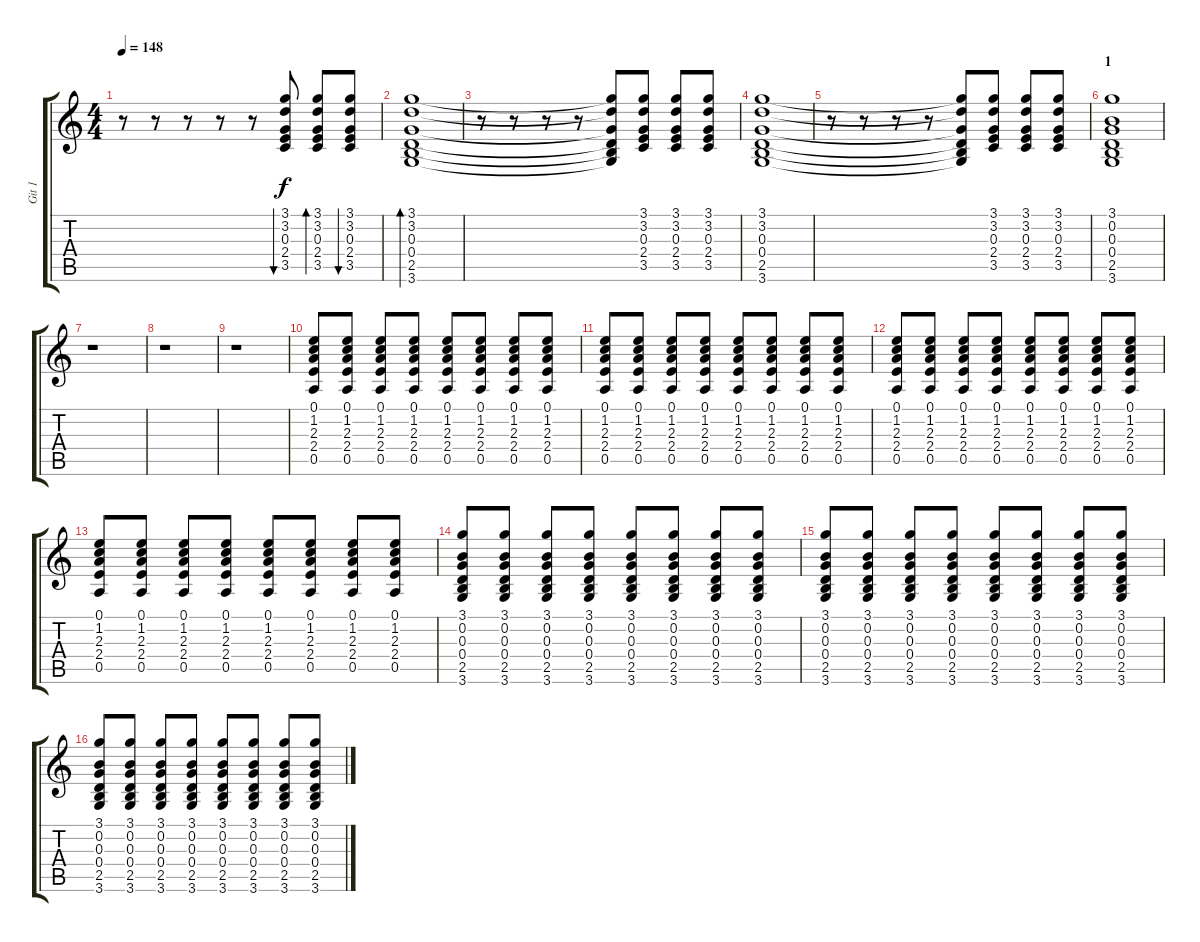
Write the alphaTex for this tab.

\track ("Git 1" "Git 1") {instrument overdrivenguitar}
\staff {score tabs}
\tuning (E4 B3 G3 D3 A2 E2) {hide}
\ts (4 4)
\tempo 148
\clef g2
\ks c
r.8{dy f instrument overdrivenguitar} r.8 r.8 r.8 r.8 (3.1 3.2 0.3 2.4 3.5).8{bu 60} (3.1 3.2 0.3 2.4 3.5).8{bd 60} (3.1 3.2 0.3 2.4 3.5).8{bu 60} |
(3.1 3.2 0.3 0.4 2.5 3.6).1{bd 60} |
r.8 r.8 r.8 r.8 (3.1{t} 3.2{t} 0.3{t} 0.4{t} 2.5{t} 3.6{t}).8 (3.1 3.2 0.3 2.4 3.5).8 (3.1 3.2 0.3 2.4 3.5).8 (3.1 3.2 0.3 2.4 3.5).8 |
(3.1 3.2 0.3 0.4 2.5 3.6).1 |
r.8 r.8 r.8 r.8 (3.1{t} 3.2{t} 0.3{t} 0.4{t} 2.5{t} 3.6{t}).8 (3.1 3.2 0.3 2.4 3.5).8 (3.1 3.2 0.3 2.4 3.5).8 (3.1 3.2 0.3 2.4 3.5).8 |
\section ("" "1")
(3.1 0.2 0.3 0.4 2.5 3.6).1 |
r.1 |
r.1 |
r.1 |
(0.1 1.2 2.3 2.4 0.5).8 (0.1 1.2 2.3 2.4 0.5).8 (0.1 1.2 2.3 2.4 0.5).8 (0.1 1.2 2.3 2.4 0.5).8 (0.1 1.2 2.3 2.4 0.5).8 (0.1 1.2 2.3 2.4 0.5).8 (0.1 1.2 2.3 2.4 0.5).8 (0.1 1.2 2.3 2.4 0.5).8 |
(0.1 1.2 2.3 2.4 0.5).8 (0.1 1.2 2.3 2.4 0.5).8 (0.1 1.2 2.3 2.4 0.5).8 (0.1 1.2 2.3 2.4 0.5).8 (0.1 1.2 2.3 2.4 0.5).8 (0.1 1.2 2.3 2.4 0.5).8 (0.1 1.2 2.3 2.4 0.5).8 (0.1 1.2 2.3 2.4 0.5).8 |
(0.1 1.2 2.3 2.4 0.5).8 (0.1 1.2 2.3 2.4 0.5).8 (0.1 1.2 2.3 2.4 0.5).8 (0.1 1.2 2.3 2.4 0.5).8 (0.1 1.2 2.3 2.4 0.5).8 (0.1 1.2 2.3 2.4 0.5).8 (0.1 1.2 2.3 2.4 0.5).8 (0.1 1.2 2.3 2.4 0.5).8 |
(0.1 1.2 2.3 2.4 0.5).8 (0.1 1.2 2.3 2.4 0.5).8 (0.1 1.2 2.3 2.4 0.5).8 (0.1 1.2 2.3 2.4 0.5).8 (0.1 1.2 2.3 2.4 0.5).8 (0.1 1.2 2.3 2.4 0.5).8 (0.1 1.2 2.3 2.4 0.5).8 (0.1 1.2 2.3 2.4 0.5).8 |
(3.1 0.2 0.3 0.4 2.5 3.6).8 (3.1 0.2 0.3 0.4 2.5 3.6).8 (3.1 0.2 0.3 0.4 2.5 3.6).8 (3.1 0.2 0.3 0.4 2.5 3.6).8 (3.1 0.2 0.3 0.4 2.5 3.6).8 (3.1 0.2 0.3 0.4 2.5 3.6).8 (3.1 0.2 0.3 0.4 2.5 3.6).8 (3.1 0.2 0.3 0.4 2.5 3.6).8 |
(3.1 0.2 0.3 0.4 2.5 3.6).8 (3.1 0.2 0.3 0.4 2.5 3.6).8 (3.1 0.2 0.3 0.4 2.5 3.6).8 (3.1 0.2 0.3 0.4 2.5 3.6).8 (3.1 0.2 0.3 0.4 2.5 3.6).8 (3.1 0.2 0.3 0.4 2.5 3.6).8 (3.1 0.2 0.3 0.4 2.5 3.6).8 (3.1 0.2 0.3 0.4 2.5 3.6).8 |
(3.1 0.2 0.3 0.4 2.5 3.6).8 (3.1 0.2 0.3 0.4 2.5 3.6).8 (3.1 0.2 0.3 0.4 2.5 3.6).8 (3.1 0.2 0.3 0.4 2.5 3.6).8 (3.1 0.2 0.3 0.4 2.5 3.6).8 (3.1 0.2 0.3 0.4 2.5 3.6).8 (3.1 0.2 0.3 0.4 2.5 3.6).8 (3.1 0.2 0.3 0.4 2.5 3.6).8
